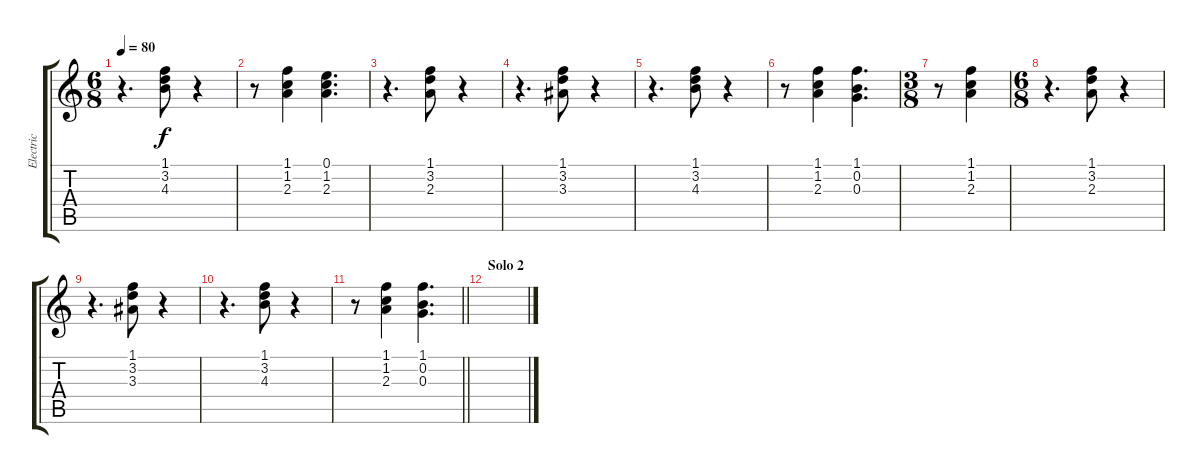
\track ("Electric" "Electric") {instrument overdrivenguitar}
\staff {score tabs}
\tuning (E4 B3 G3 D3 A2 E2) {hide}
\ts (6 8)
\tempo 80
\clef g2
\ks c
r.4{d dy f} (1.1 3.2 4.3).8 r.4 |
r.8 (1.1 1.2 2.3).4 (0.1 1.2 2.3).4{d} |
r.4{d} (1.1 3.2 2.3).8 r.4 |
r.4{d} (1.1 3.2 3.3).8 r.4 |
r.4{d} (1.1 3.2 4.3).8 r.4 |
r.8 (1.1 1.2 2.3).4 (1.1 0.2 0.3).4{d} |
\ts (3 8)
r.8 (1.1 1.2 2.3).4 |
\ts (6 8)
r.4{d} (1.1 3.2 2.3).8 r.4 |
r.4{d} (1.1 3.2 3.3).8 r.4 |
r.4{d} (1.1 3.2 4.3).8 r.4 |
\barLineRight lightlight
r.8 (1.1 1.2 2.3).4 (1.1 0.2 0.3).4{d} |
\section ("" "Solo 2")
